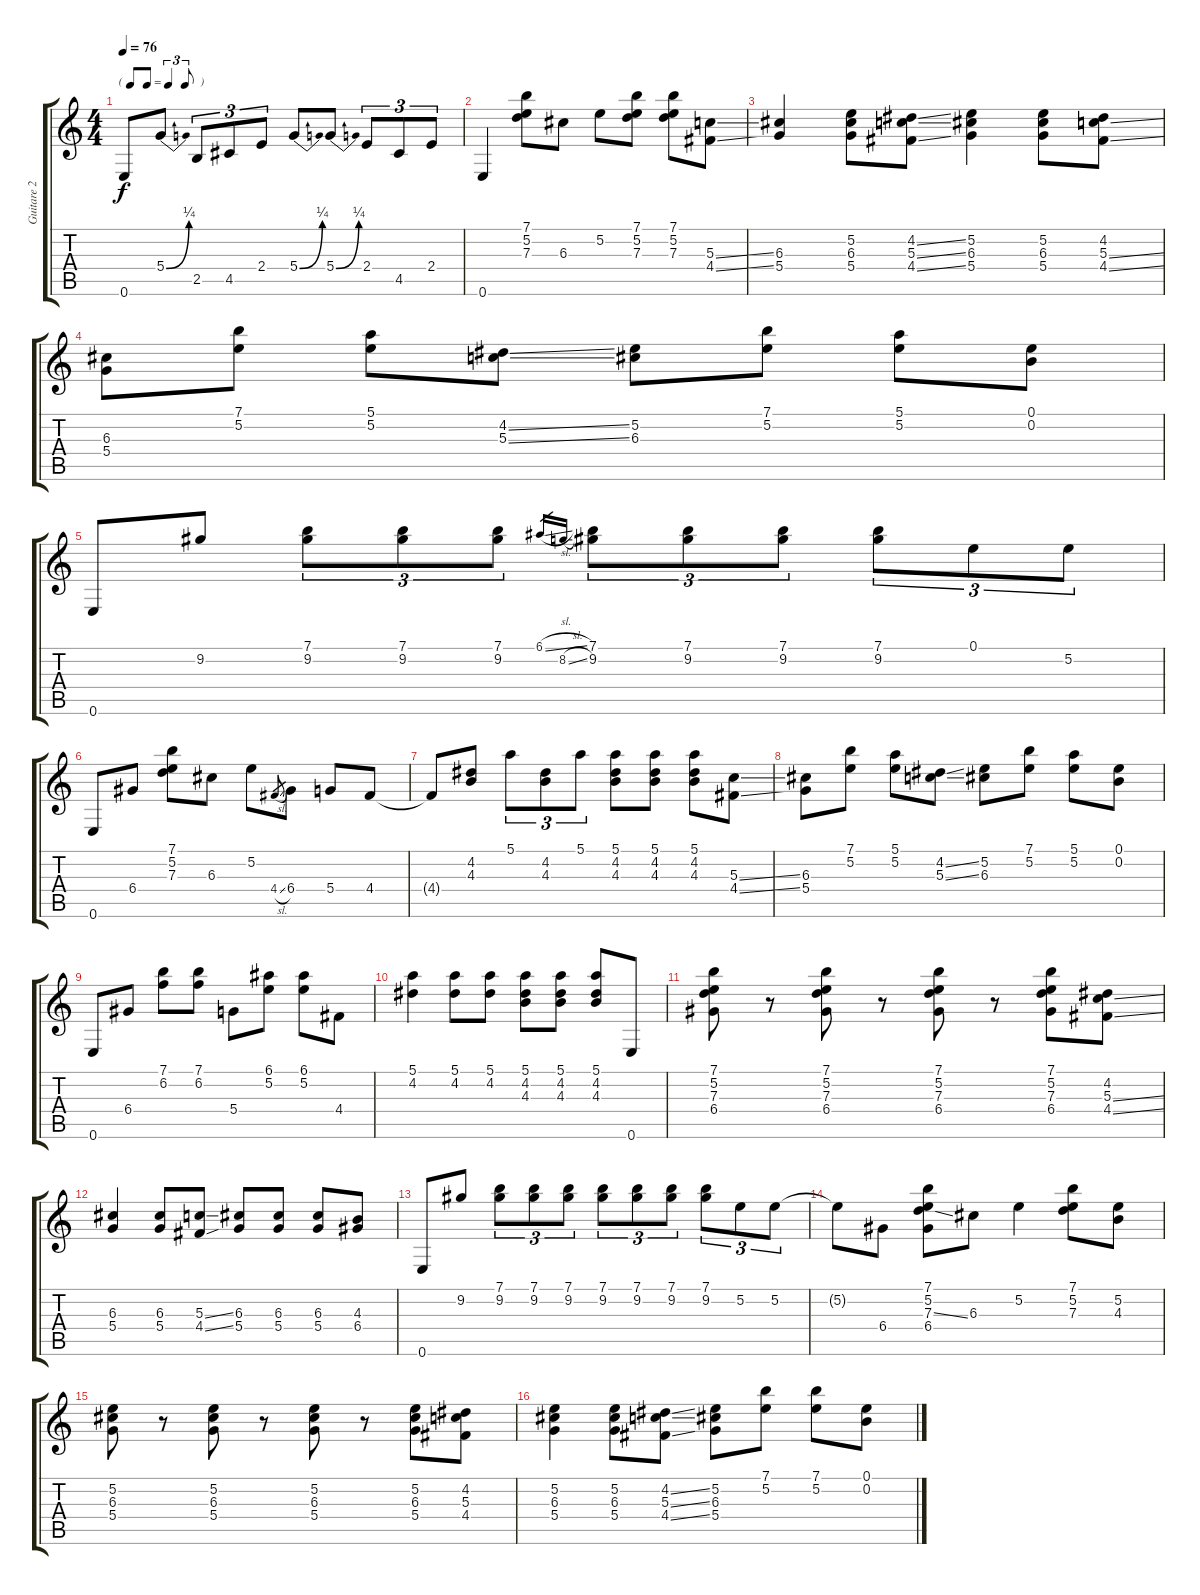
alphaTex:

\track ("Guitare 2" "Guitare 2") {instrument acousticguitarsteel}
\staff {score tabs}
\tuning (E4 B3 G3 D3 A2 E2) {hide}
\ts (4 4)
\tf triplet8th
\tempo 76
\clef g2
\ks c
0.6.8{dy f} 5.4{be (bend 0 0 60 1)}.8 2.5.8{tu (3 2)} 4.5.8{tu (3 2)} 2.4.8{tu (3 2)} 5.4{be (bend 0 0 60 1)}.8 5.4{be (bend 0 0 60 1)}.8 2.4.8{tu (3 2)} 4.5.8{tu (3 2)} 2.4.8{tu (3 2)} |
0.6.4 (7.1 5.2 7.3).8 6.3.8 5.2.8 (7.1 5.2 7.3).8 (7.1 5.2 7.3).8 (5.3{ss} 4.4{ss}).8 |
(6.3 5.4).4 (5.2 6.3 5.4).8 (4.2{ss} 5.3{ss} 4.4{ss}).8 (5.2 6.3 5.4).4 (5.2 6.3 5.4).8 (4.2 5.3{ss} 4.4{ss}).8 |
(6.3 5.4).8 (7.1 5.2).8 (5.1 5.2).8 (4.2{ss} 5.3{ss}).8 (5.2 6.3).8 (7.1 5.2).8 (5.1 5.2).8 (0.1 0.2).8 |
0.6.8 9.2.8 (7.1 9.2).8{tu (3 2)} (7.1 9.2).8{tu (3 2)} (7.1 9.2).8{tu (3 2)} 6.1{sl}.16{gr} 8.2{sl}.16{gr} (7.1 9.2).8{tu (3 2)} (7.1 9.2).8{tu (3 2)} (7.1 9.2).8{tu (3 2)} (7.1 9.2).8{tu (3 2)} 0.1.8{tu (3 2)} 5.2.8{tu (3 2)} |
0.6.8 6.4.8 (7.1 5.2 7.3).8 6.3.8 5.2.8 4.4{sl}.8{gr} 6.4.8 5.4.8 4.4.8 |
4.4{t}.8 (4.2 4.3).8 5.1.8{tu (3 2)} (4.2 4.3).8{tu (3 2)} 5.1.8{tu (3 2)} (5.1 4.2 4.3).8 (5.1 4.2 4.3).8 (5.1 4.2 4.3).8 (5.3{ss} 4.4{ss}).8 |
(6.3 5.4).8 (7.1 5.2).8 (5.1 5.2).8 (4.2{ss} 5.3{ss}).8 (5.2 6.3).8 (7.1 5.2).8 (5.1 5.2).8 (0.1 0.2).8 |
0.6.8 6.4.8 (7.1 6.2).8 (7.1 6.2).8 5.4.8 (6.1 5.2).8 (6.1 5.2).8 4.4.8 |
(5.1 4.2).4 (5.1 4.2).8 (5.1 4.2).8 (5.1 4.2 4.3).8 (5.1 4.2 4.3).8 (5.1 4.2 4.3).8 0.6.8 |
(7.1 5.2 7.3 6.4).8 r.8 (7.1 5.2 7.3 6.4).8 r.8 (7.1 5.2 7.3 6.4).8 r.8 (7.1 5.2 7.3 6.4).8 (4.2 5.3{ss} 4.4{ss}).8 |
(6.3 5.4).4 (6.3 5.4).8 (5.3{ss} 4.4{ss}).8 (6.3 5.4).8 (6.3 5.4).8 (6.3 5.4).8 (4.3 6.4).8 |
0.6.8 9.2.8 (7.1 9.2).8{tu (3 2)} (7.1 9.2).8{tu (3 2)} (7.1 9.2).8{tu (3 2)} (7.1 9.2).8{tu (3 2)} (7.1 9.2).8{tu (3 2)} (7.1 9.2).8{tu (3 2)} (7.1 9.2).8{tu (3 2)} 5.2.8{tu (3 2)} 5.2.8{tu (3 2)} |
5.2{t}.8 6.4.8 (7.1 5.2 7.3{ss} 6.4).8 6.3.8 5.2.4 (7.1 5.2 7.3).8 (5.2 4.3).8 |
(5.2 6.3 5.4).8 r.8 (5.2 6.3 5.4).8 r.8 (5.2 6.3 5.4).8 r.8 (5.2 6.3 5.4).8 (4.2 5.3 4.4).8 |
(5.2 6.3 5.4).4 (5.2 6.3 5.4).8 (4.2{ss} 5.3{ss} 4.4{ss}).8 (5.2 6.3 5.4).8 (7.1 5.2).8 (7.1 5.2).8 (0.1 0.2).8
